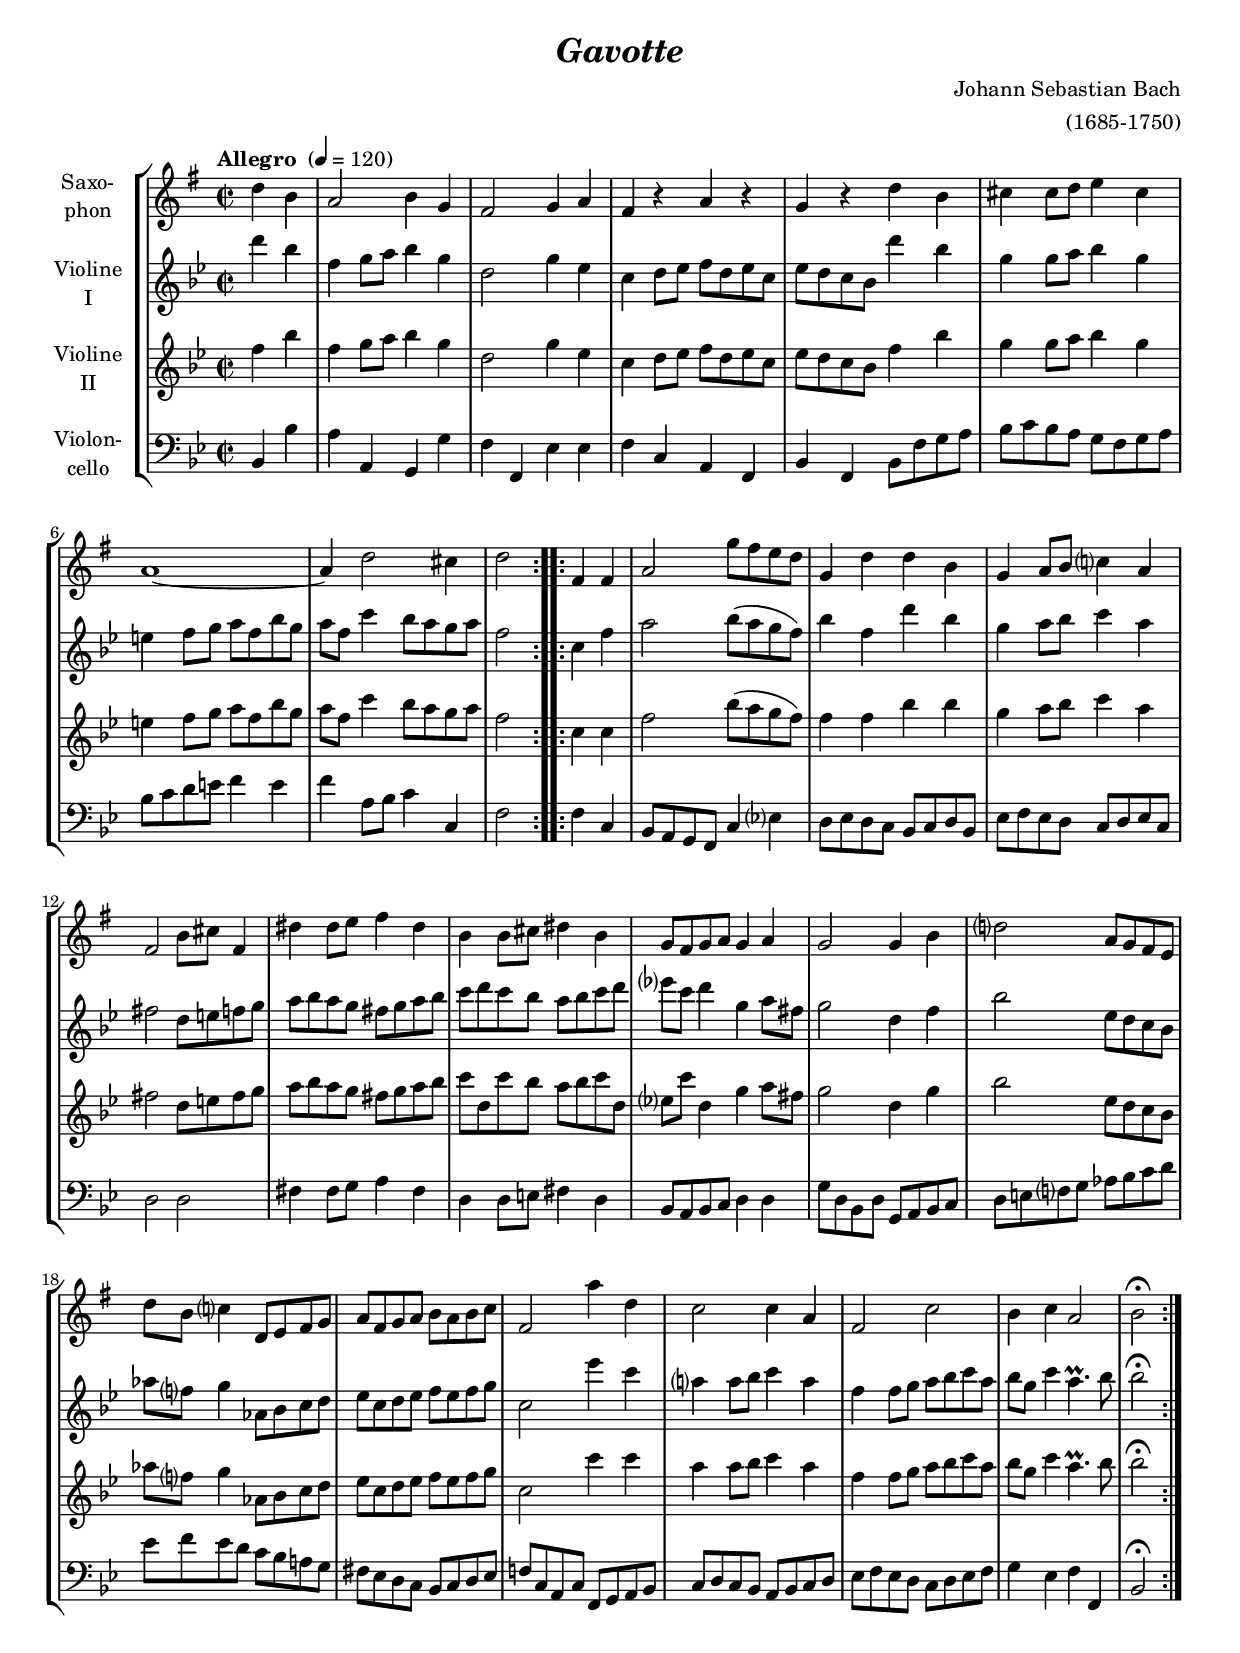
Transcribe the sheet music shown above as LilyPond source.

\version "2.18.2"
\include "deutsch.ly"
  
#(set-global-staff-size 18.25)

\header {
  title     = \markup \bold \italic "Gavotte"
  composer  = "Johann Sebastian Bach"
  arranger  = "(1685-1750)"
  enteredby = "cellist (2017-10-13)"
%  piece     = ""
}

voiceconsts = {
  \key b \major
  \time 2/2
  \clef "treble"
%  \numericTimeSignature
  \compressFullBarRests
  % Set default beaming for all staves
%  \set Timing.beamExceptions = #'()
%  \set Timing.baseMoment     = #(ly:make-moment 1 2)
%  \set Timing.beatStructure  = #'(1)
  \tempo "Allegro " 4=120
}

mifl = "flute"
miob = "oboe"
mifh = "french horn"
mist = "string ensemble 1"
misx = "tenor sax"
miba = "cello"

va = \relative c' {
  \voiceconsts

  \repeat volta 2 {
    \partial 2 f4 d
    c2 d4 b
    a2 b4 c
    a r c r
    b r f' d
    e e8 f g4 e
    c1~
    c4 f2 e4
    f2
  }

  \repeat volta 2 {
    a,4 a

    c2 b'8 a g f
    b,4 f' f d
    b c8 d es?4 c
    a2 d8 e a,4
    fis' fis8 g a4 fis
    d d8 e fis4 d
    b8 a b c b4 c

    b2 b4 d
    f?2 c8 b a g
    f' d es?4 f,8 g a b
    c a b c d c d es
    a,2 c'4 f,
    es2 es4 c
    a2 es'

    d4 es c2
    d\fermata
  }
}

vb = \relative c''' {
  \voiceconsts

  \repeat volta 2 {
    \partial 2 d4 b
    f g8 a b4 g
    d2 g4 es
    c d8 es f d es c
    es d c b d'4 b
    g g8 a b4 g
    e f8 g a f b g

    a f c'4 b8 a g a
    f2
  }

  \repeat volta 2 {
    c4 f
    a2 b8( a g f)
    b4 f d' b
    g a8 b c4 a
    fis2 d8 e f g

    a b a g fis g a b
    c d c b a b c d
    es? c d4 g, a8 fis
    g2 d4 f
    b2 es,8 d c b

    as' f? g4 as,8 b c d
    es c d es f es f g
    c,2 es'4 c
    a? a8 b c4 a
    f f8 g a b c a
    b g c4 a4.\prall b8
    b2\fermata
  }
}

vc = \relative c'' {
  \voiceconsts

  \repeat volta 2 {
    \partial 2 f4 b
    f g8 a b4 g
    d2 g4 es
    c d8 es f d es c
    es d c b f'4 b
    g g8 a b4 g
    e f8 g a f b g

    a f c'4 b8 a g a
    f2
  }

  \repeat volta 2 {
    c4 c
    f2 b8( a g f)
    f4 f b b
    g a8 b c4 a
    fis2 d8 e fis g

    a b a g fis g a b
    c d, c' b a b c d,
    es? c' d,4 g a8 fis
    g2 d4 g
    b2 es,8 d c b
    as' f? g4 as,8 b c d

    es c d es f es f g
    c,2 c'4 c
    a a8 b c4 a
    f f8 g a b c a
    b g c4 a4.\prall b8
    b2\fermata
  }
}

vd = \relative c {
  \voiceconsts
  \clef "bass"

  \repeat volta 2 {
    \partial 2 b4 b'
    a a, g g'
    f f, es' es
    f c a f
    b f b8 f' g a
    b c b a g f g a
    b c d e f4 e

    f a,8 b c4 c,
    f2
  }

  \repeat volta 2 {
    f4 c
    b8 a g f c'4 es?
    d8 es d c b c d b
    es f es d c d es c
    d2 d
    fis4 fis8 g a4 fis

    d d8 e fis4 d
    b8 a b c d4 d
    g8 d b d g, a b c
    d e f? g as b c d es f es d c b a! g

    fis es d c b c d es
    f! c a c f, g a b
    c d c b a b c d
    es f es d c d es f
    g4 es f f,
    b2\fermata
  }
}


music = \new StaffGroup <<
      \new Staff {
	\set Staff.midiInstrument = \misx
	\set Staff.instrumentName = \markup \center-column { "Saxo-" "phon" }
	\transpose b g' { \va }
      }

      \new Staff {
	\set Staff.midiInstrument = \mist
	\set Staff.instrumentName = \markup \center-column { "Violine" "I" }
	\transpose b b { \vb }
      }

      \new Staff {
	\set Staff.midiInstrument = \mist
	\set Staff.instrumentName = \markup \center-column { "Violine" "II" }
	\transpose b b { \vc }
      }

      \new Staff {
	\set Staff.midiInstrument = \miba
	\set Staff.instrumentName = \markup \center-column { "Violon-" "cello" }
	\transpose b b { \vd }
      }
>>

\book {
  \score {
    \music
    \layout {}
  }

  \score {
    \unfoldRepeats \music

    \midi {
      \context {
        \Score
      }
    }
  }
}
